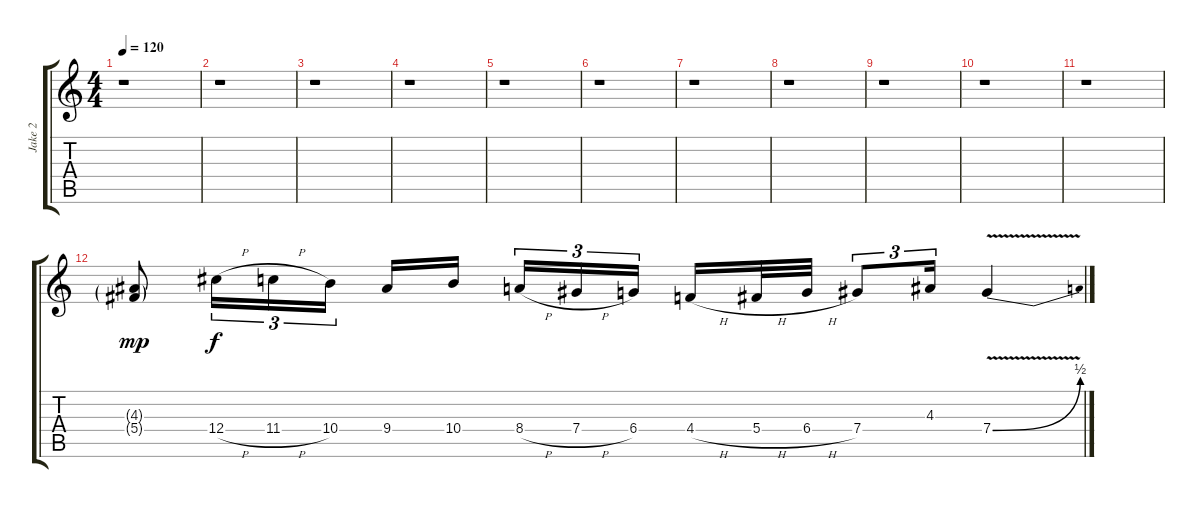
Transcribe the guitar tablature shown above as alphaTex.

\track ("Jake 2" "Jake 2") {instrument electricguitarclean}
\staff {score tabs}
\tuning (Eb4 Bb3 Gb3 Db3 Bb2 F2) {hide}
\ts (4 4)
\tempo 120
\clef g2
\ks c
r.1{dy f} |
r.1 |
r.1 |
r.1 |
r.1 |
r.1 |
r.1 |
r.1 |
r.1 |
r.1 |
r.1 |
(4.3{g} 5.4{g}).8{dy mp} 12.4{h}.16{tu (3 2) dy f} 11.4{h}.16{tu (3 2)} 10.4.16{tu (3 2)} 9.4.16 10.4.16 8.4{h}.16{tu (3 2)} 7.4{h}.16{tu (3 2)} 6.4.16{tu (3 2)} 4.4{h}.16 5.4{h}.32 6.4{h}.32 7.4.8{tu (3 2)} 4.3.16{tu (3 2)} 7.4{be (bend 0 0 60 2) v}.4
